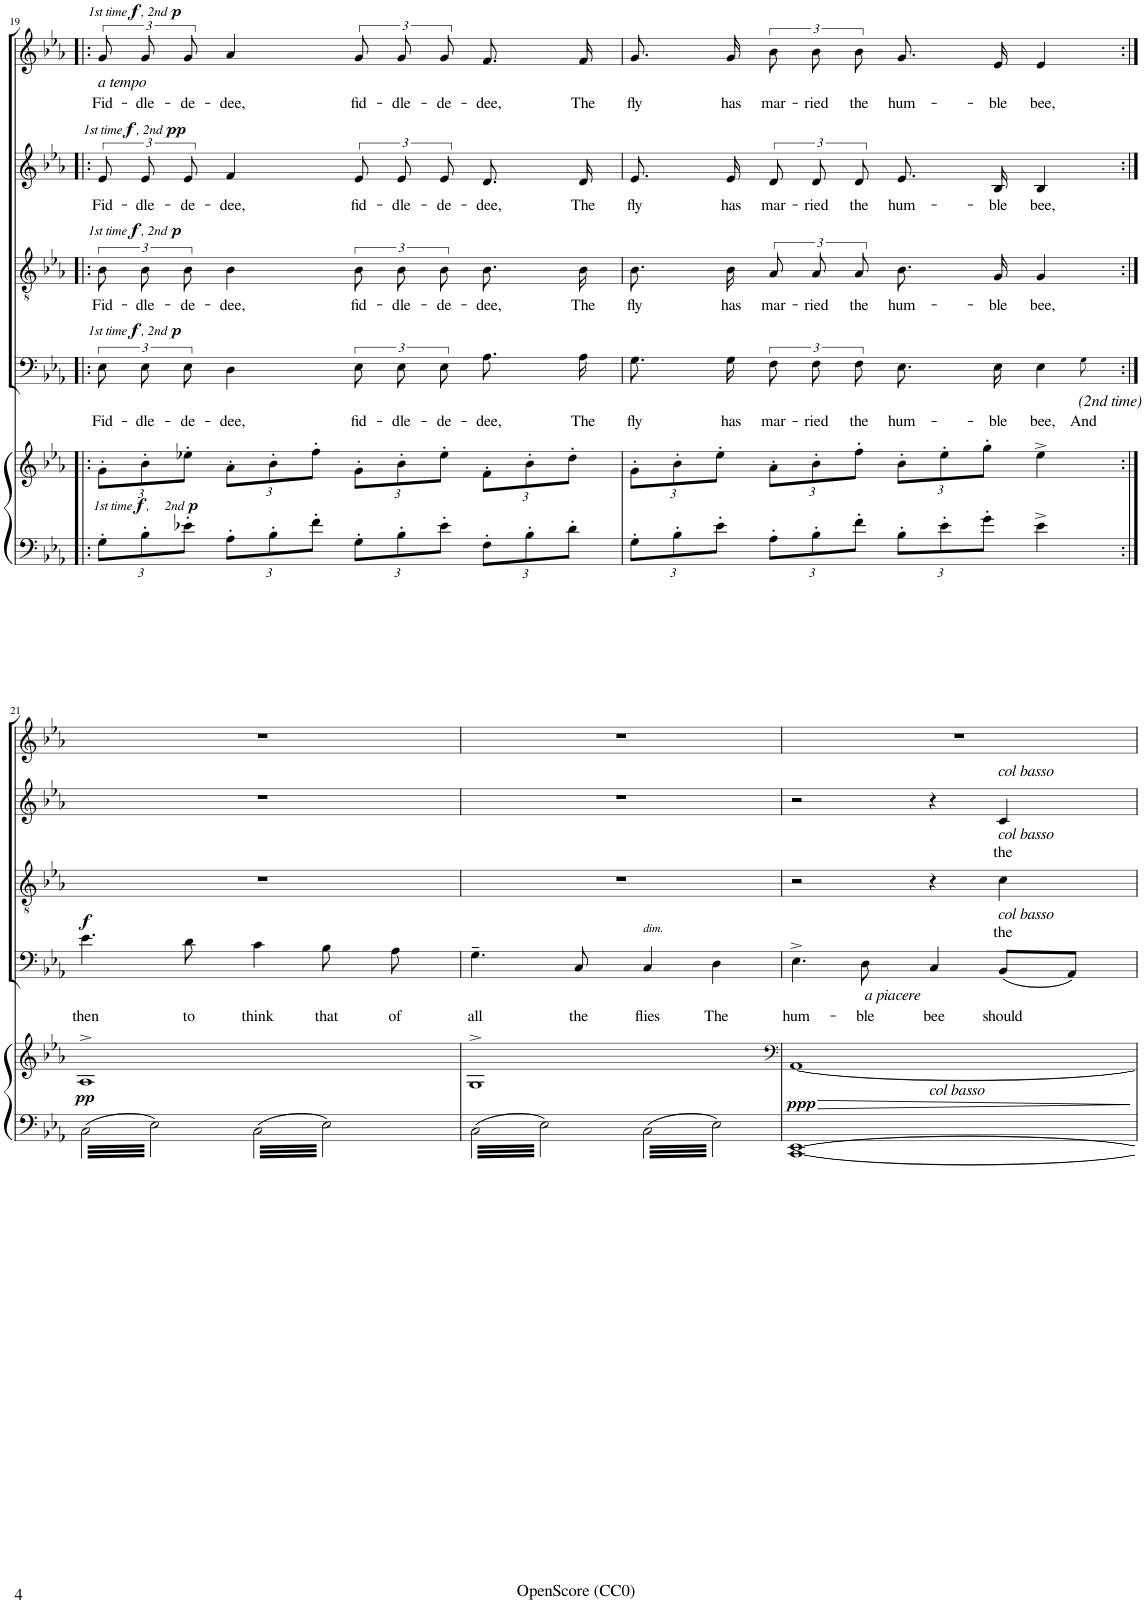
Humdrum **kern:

**kern	**kern	**dynam	**kern	**text	**dynam	**kern	**text	**dynam	**kern	**text	**dynam	**kern	**text	**dynam
*part5	*part5	*part5	*part4	*part4	*part4	*part3	*part3	*part3	*part2	*part2	*part2	*part1	*part1	*part1
*staff6	*staff5	*staff5/6	*staff4	*staff4	*staff4	*staff3	*staff3	*staff3	*staff2	*staff2	*staff2	*staff1	*staff1	*staff1
*I"Piano (For practice only)	*	*	*I"Bass	*	*	*I"Tenor	*	*	*I"Alto	*	*	*I"Soprano	*	*
*I'Pno	*	*	*	*	*	*	*	*	*	*	*	*	*	*
!!LO:PB:g=z
*clefF4	*clefG2	*	*clefF4	*	*	*clefGv2	*	*	*clefG2	*	*	*clefG2	*	*
*	*	*	*	*	*	*Trd1c2	*	*	*Trd4c7	*	*	*	*	*
*k[b-e-a-]	*k[b-e-a-]	*	*k[b-e-a-]	*	*	*k[b-e-a-]	*	*	*k[b-e-a-]	*	*	*k[b-e-a-]	*	*
*M4/4	*M4/4	*	*M4/4	*	*	*M4/4	*	*	*M4/4	*	*	*M4/4	*	*
*met(c)	*met(c)	*	*met(c)	*	*	*met(c)	*	*	*met(c)	*	*	*met(c)	*	*
*Xbrackettup	*Xbrackettup	*	*	*	*	*	*	*	*	*	*	*	*	*
=19!|:	=19!|:	=19!|:	=19!|:	=19!|:	=19!|:	=19!|:	=19!|:	=19!|:	=19!|:	=19!|:	=19!|:	=19!|:	=19!|:	=19!|:
!	!	!	!	!	!	!	!	!	!	!	!	!LO:TX:b:i:t=a tempo	!	!
!	!	!LO:DY:b	!	!LO:LY:b	!	!	!LO:LY:b	!	!	!LO:LY:b	!	!	!LO:LY:b	!
!	!	!LO:DY:n=1:b	!	!	!	!	!	!	!	!	!	!	!	!
!	!	!LO:DY:n=2:b	!	!	!LO:DY:a	!	!	!	!	!	!	!	!	!
!	!	!	!	!	!LO:DY:n=1:a	!	!	!	!	!	!	!	!	!
!	!	!	!	!	!LO:DY:n=2:a	!	!	!	!	!	!	!	!	!
!	!	!	!	!	!LO:DY:n=3:a	!	!	!LO:DY:a	!	!	!	!	!	!
!	!	!	!	!	!	!	!	!LO:DY:n=1:a	!	!	!	!	!	!
!	!	!	!	!	!	!	!	!LO:DY:n=2:a	!	!	!	!	!	!
!	!	!	!	!	!	!	!	!LO:DY:n=3:a	!	!	!LO:DY:a	!	!	!
!	!	!	!	!	!	!	!	!	!	!	!LO:DY:n=1:a	!	!	!
!	!	!	!	!	!	!	!	!	!	!	!LO:DY:n=2:a	!	!	!
!	!	!	!	!	!	!	!	!	!	!	!LO:DY:n=3:a	!	!	!LO:DY:a
!	!	!	!	!	!	!	!	!	!	!	!	!	!	!LO:DY:n=1:a
!	!	!	!	!	!	!	!	!	!	!	!	!	!	!LO:DY:n=2:a
!	!	!	!	!	!	!	!	!	!	!	!	!	!	!LO:DY:n=3:a
12G'\L	12g'\L	other-dynamics f other-dynamics	12E-\	Fid-	other-dynamics f other-dynamics p	12B-\L	Fid-	other-dynamics f other-dynamics p	12e-/L	Fid-	other-dynamics f other-dynamics pp	12g/L	Fid-	other-dynamics f other-dynamics p
!	!	!	!	!LO:LY:b	!	!	!LO:LY:b	!	!	!LO:LY:b	!	!	!LO:LY:b	!
12B-'\	12b-'\	.	12E-\	-dle-	.	12B-\	-dle-	.	12e-/	-dle-	.	12g/	-dle-	.
!	!	!LO:DY:n=3:b	!	!LO:LY:b	!	!	!LO:LY:b	!	!	!LO:LY:b	!	!	!LO:LY:b	!
!	!	!LO:DY:n=4:b	!	!	!	!	!	!	!	!	!	!	!	!
12e-X'\J	12ee-X'\J	other-dynamics p	12E-\	-de-	.	12B-\J	-de-	.	12e-/J	-de-	.	12g/J	-de-	.
!	!	!	!	!LO:LY:b	!	!	!LO:LY:b	!	!	!LO:LY:b	!	!	!LO:LY:b	!
12A-'\L	12a-'\L	.	4D\	-dee,	.	4B-\	-dee,	.	4f/	-dee,	.	4a-/	-dee,	.
12B-'\	12b-'\	.	.	.	.	.	.	.	.	.	.	.	.	.
12f'\J	12ff'\J	.	.	.	.	.	.	.	.	.	.	.	.	.
!	!	!	!	!LO:LY:b	!	!	!LO:LY:b	!	!	!LO:LY:b	!	!	!LO:LY:b	!
12G'\L	12g'\L	.	12E-\	fid-	.	12B-\L	fid-	.	12e-/L	fid-	.	12g/L	fid-	.
!	!	!	!	!LO:LY:b	!	!	!LO:LY:b	!	!	!LO:LY:b	!	!	!LO:LY:b	!
12B-'\	12b-'\	.	12E-\	-dle-	.	12B-\	-dle-	.	12e-/	-dle-	.	12g/	-dle-	.
!	!	!	!	!LO:LY:b	!	!	!LO:LY:b	!	!	!LO:LY:b	!	!	!LO:LY:b	!
12e-'\J	12ee-'\J	.	12E-\	-de-	.	12B-\J	-de-	.	12e-/J	-de-	.	12g/J	-de-	.
!	!	!	!	!LO:LY:b	!	!	!LO:LY:b	!	!	!LO:LY:b	!	!	!LO:LY:b	!
12F'\L	12f'\L	.	8.A-\	-dee,	.	8.B-\L	-dee,	.	8.d/L	-dee,	.	8.f/L	-dee,	.
12B-'\	12b-'\	.	.	.	.	.	.	.	.	.	.	.	.	.
12d'\J	12dd'\J	.	.	.	.	.	.	.	.	.	.	.	.	.
!	!	!	!	!LO:LY:b	!	!	!LO:LY:b	!	!	!LO:LY:b	!	!	!LO:LY:b	!
.	.	.	16A-\	The	.	16B-\Jk	The	.	16d/Jk	The	.	16f/Jk	The	.
=20	=20	=20	=20	=20	=20	=20	=20	=20	=20	=20	=20	=20	=20	=20
!	!	!	!	!LO:LY:b	!	!	!LO:LY:b	!	!	!LO:LY:b	!	!	!LO:LY:b	!
12G'\L	12g'\L	.	8.G\	fly	.	8.B-\L	fly	.	8.e-/L	fly	.	8.g/L	fly	.
12B-'\	12b-'\	.	.	.	.	.	.	.	.	.	.	.	.	.
12e-'\J	12ee-'\J	.	.	.	.	.	.	.	.	.	.	.	.	.
!	!	!	!	!LO:LY:b	!	!	!LO:LY:b	!	!	!LO:LY:b	!	!	!LO:LY:b	!
.	.	.	16G\	has	.	16B-\Jk	has	.	16e-/Jk	has	.	16g/Jk	has	.
!	!	!	!	!LO:LY:b	!	!	!LO:LY:b	!	!	!LO:LY:b	!	!	!LO:LY:b	!
12A-'\L	12a-'\L	.	12F\	mar-	.	12A-/L	mar-	.	12d/L	mar-	.	12b-\L	mar-	.
!	!	!	!	!LO:LY:b	!	!	!LO:LY:b	!	!	!LO:LY:b	!	!	!LO:LY:b	!
12B-'\	12b-'\	.	12F\	-ried	.	12A-/	-ried	.	12d/	-ried	.	12b-\	-ried	.
!	!	!	!	!LO:LY:b	!	!	!LO:LY:b	!	!	!LO:LY:b	!	!	!LO:LY:b	!
12f'\J	12ff'\J	.	12F\	the	.	12A-/J	the	.	12d/J	the	.	12b-\J	the	.
!	!	!	!	!LO:LY:b	!	!	!LO:LY:b	!	!	!LO:LY:b	!	!	!LO:LY:b	!
12B-'\L	12b-'\L	.	8.E-\	hum-	.	8.B-/L	hum-	.	8.e-/L	hum-	.	8.g/L	hum-	.
12e-'\	12ee-'\	.	.	.	.	.	.	.	.	.	.	.	.	.
12g'\J	12gg'\J	.	.	.	.	.	.	.	.	.	.	.	.	.
!	!	!	!	!LO:LY:b	!	!	!LO:LY:b	!	!	!LO:LY:b	!	!	!LO:LY:b	!
.	.	.	16E-\	-ble	.	16G/Jk	-ble	.	16B-/Jk	-ble	.	16e-/Jk	-ble	.
!	!	!	!	!LO:LY:b	!	!	!LO:LY:b	!	!	!LO:LY:b	!	!	!LO:LY:b	!
4e-^\	4ee-^\	.	6E-\	bee,	.	4G/	bee,	.	4B-/	bee,	.	4e-/	bee,	.
!	!	!	!LO:TX:b:i:t=(2nd time)	!	!	!	!	!	!	!	!	!	!	!
!	!	!	!	!LO:LY:b	!	!	!	!	!	!	!	!	!	!
.	.	.	12G!\	And	.	.	.	.	.	.	.	.	.	.
!!LO:LB:g=z
=21:|!	=21:|!	=21:|!	=21:|!	=21:|!	=21:|!	=21:|!	=21:|!	=21:|!	=21:|!	=21:|!	=21:|!	=21:|!	=21:|!	=21:|!
*brackettup	*	*	*	*	*	*	*	*	*	*	*	*	*	*
!	!	!LO:DY:b	!	!LO:LY:b	!LO:DY:a	!	!	!	!	!	!	!	!	!
6.C\	1A-^>	pp	4.e-\	then	f	1r	.	.	1r	.	.	1r	.	.
6.E-\	.	.	.	.	.	.	.	.	.	.	.	.	.	.
!	!	!	!	!LO:LY:b	!	!	!	!	!	!	!	!	!	!
.	.	.	8d\	to	.	.	.	.	.	.	.	.	.	.
!	!	!	!	!LO:LY:b	!	!	!	!	!	!	!	!	!	!
6.C\	.	.	4c\	think	.	.	.	.	.	.	.	.	.	.
!	!	!	!	!LO:LY:b	!	!	!	!	!	!	!	!	!	!
6.E-\	.	.	8B-\	that	.	.	.	.	.	.	.	.	.	.
!	!	!	!	!LO:LY:b	!	!	!	!	!	!	!	!	!	!
.	.	.	8A-\	of	.	.	.	.	.	.	.	.	.	.
=22	=22	=22	=22	=22	=22	=22	=22	=22	=22	=22	=22	=22	=22	=22
!	!	!	!	!LO:LY:b	!	!	!	!	!	!	!	!	!	!
6.C\	1G^>	.	4.G~\	all	.	1r	.	.	1r	.	.	1r	.	.
6.E-\	.	.	.	.	.	.	.	.	.	.	.	.	.	.
!	!	!	!	!LO:LY:b	!	!	!	!	!	!	!	!	!	!
.	.	.	8C/	the	.	.	.	.	.	.	.	.	.	.
!	!	!	!LO:TX:a:i:t=dim.	!	!	!	!	!	!	!	!	!	!	!
!	!	!	!	!LO:LY:b	!	!	!	!	!	!	!	!	!	!
6.C\	.	.	4C/	flies	.	.	.	.	.	.	.	.	.	.
!	!	!	!	!LO:LY:b	!	!	!	!	!	!	!	!	!	!
6.E-\	.	.	4D\	The	.	.	.	.	.	.	.	.	.	.
=23	=23	=23	=23	=23	=23	=23	=23	=23	=23	=23	=23	=23	=23	=23
*	*clefF4	*	*	*	*	*	*	*	*	*	*	*	*	*
!	!	!LO:HP:b	!	!LO:LY:b	!	!	!	!	!	!	!	!	!	!
*	*^	*	*	*	*	*	*	*	*	*	*	*	*	*
!	!	!	!LO:DY:n=1:b	!	!	!	!	!	!	!	!	!	!	!	!
*	*	*	*	*	*	*	*	*	*	*	*	*	*^	*	*
[1CC [1EE-	[1AA-	2ryy	> ppp	4.E-^\	hum-	.	2r	.	.	2r	.	.	1r	2.ryy	.	.
!	!	!	!	!LO:TX:b:i:t=a piacere	!	!	!	!	!	!	!	!	!	!	!	!
!	!	!	!	!	!LO:LY:b	!	!	!	!	!	!	!	!	!	!	!
.	.	.	.	8D\	-ble	.	.	.	.	.	.	.	.	.	.	.
!	!	!LO:TX:b:i:t=col basso	!	!	!	!	!	!	!	!	!	!	!	!	!	!
!	!	!	!	!	!LO:LY:b	!	!	!	!	!	!	!	!	!	!	!
.	.	2ryy	.	4C/	bee	.	4r	.	.	4r	.	.	.	.	.	.
!	!	!	!	!	!	!	!	!	!	!	!	!	!	!LO:TX:b:i:t=col basso	!	!
!	!	!	!	!	!	!	!	!	!	!LO:TX:b:i:t=col basso	!	!	!	!	!	!
!	!	!	!	!	!	!	!LO:TX:b:i:t=col basso	!	!	!	!	!	!	!	!	!
!	!	!	!	!	!LO:LY:b	!	!	!LO:LY:b	!	!	!LO:LY:b	!	!	!	!	!
.	.	.	.	(8BB-/L	should	.	4c\	the	.	4c/	the	.	.	4ryy	.	.
.	.	.	.	8AA-/J)	.	.	.	.	.	.	.	.	.	.	.	.
*	*v	*v	*	*	*	*	*	*	*	*	*	*	*	*	*	*
.	.	]	.	.	.	.	.	.	.	.	.	.	.	.	.
*	*	*	*	*	*	*	*	*	*	*	*	*v	*v	*	*
=	=	=	=	=	=	=	=	=	=	=	=	=	=	=
*-	*-	*-	*-	*-	*-	*-	*-	*-	*-	*-	*-	*-	*-	*-
